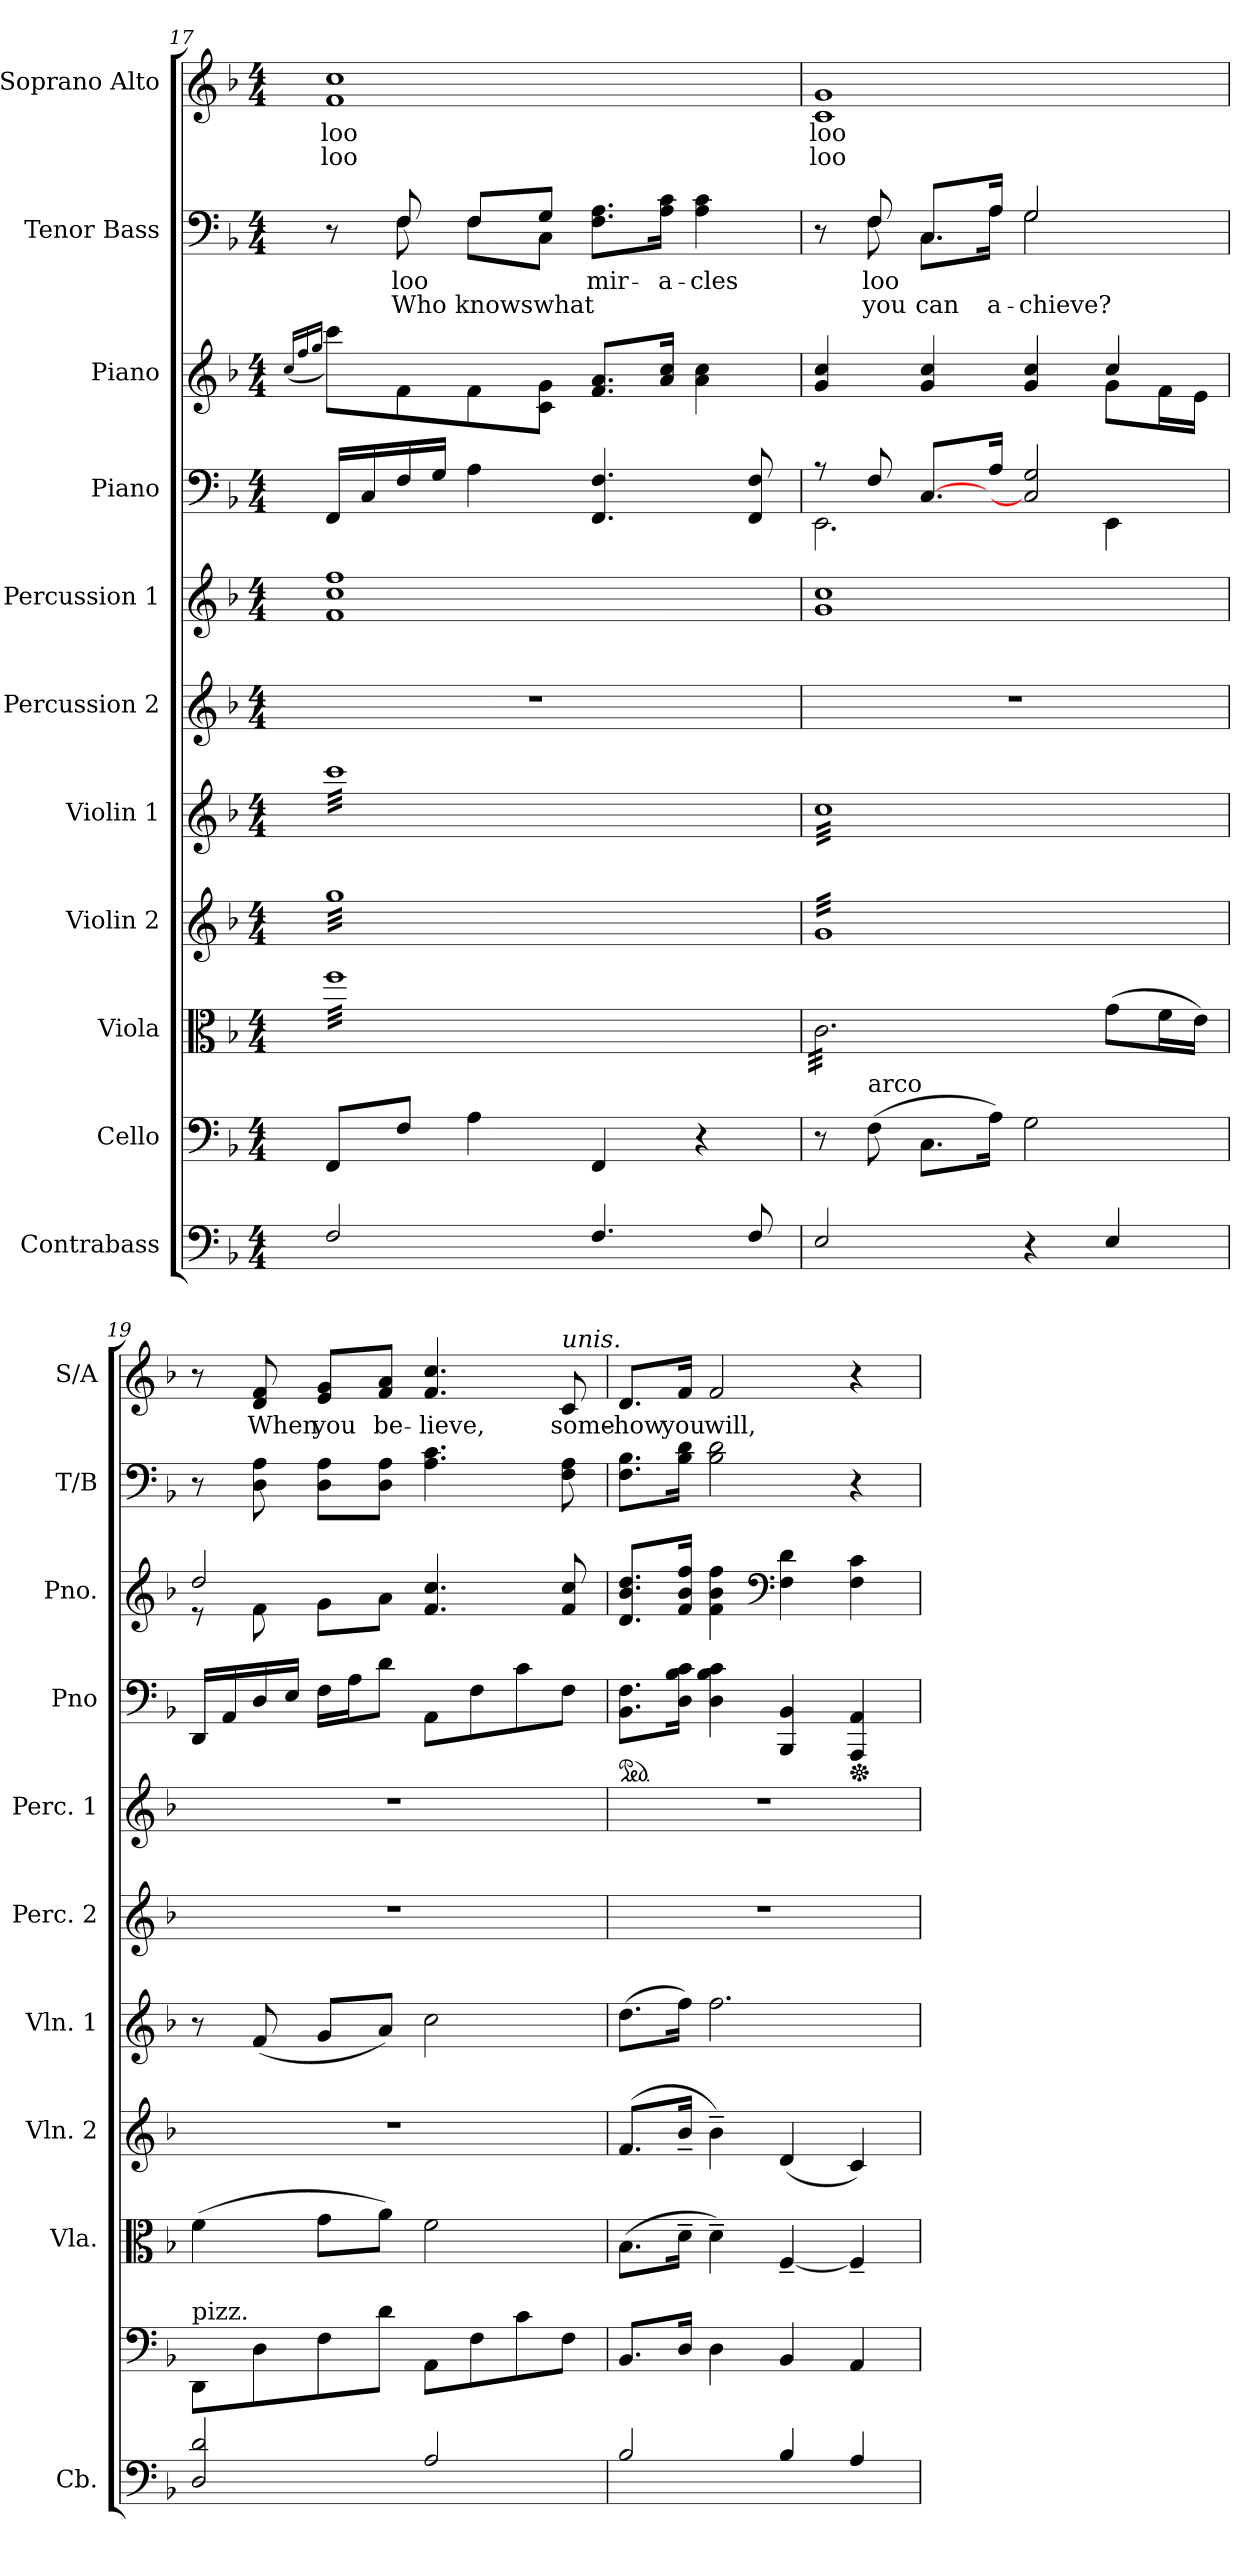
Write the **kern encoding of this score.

**kern	**kern	**kern	**kern	**kern	**kern	**kern	**kern	**kern	**kern	**text	**text	**kern	**text	**text
*part11	*part10	*part9	*part8	*part7	*part6	*part5	*part4	*part3	*part2	*part2	*part2	*part1	*part1	*part1
*staff11	*staff10	*staff9	*staff8	*staff7	*staff6	*staff5	*staff4	*staff3	*staff2	*staff2	*staff2	*staff1	*staff1	*staff1
*I"Contrabass	*I"Cello	*I"Viola	*I"Violin 2	*I"Violin 1	*I"Percussion 2	*I"Percussion 1	*I"Piano	*I"Piano	*I"Tenor Bass	*	*	*I"Soprano Alto	*	*
*I'Cb.	*	*I'Vla.	*I'Vln. 2	*I'Vln. 1	*I'Perc. 2	*I'Perc. 1	*I'Pno	*I'Pno.	*I'T/B	*	*	*I'S/A	*	*
*clefF4	*clefF4	*clefC3	*clefG2	*clefG2	*clefG2	*clefG2	*clefF4	*clefG2	*clefF4	*	*	*clefG2	*	*
*ITrd7c12	*	*	*	*	*	*	*	*	*	*	*	*	*	*
*k[b-]	*k[b-]	*k[b-]	*k[b-]	*k[b-]	*k[b-]	*k[b-]	*k[b-]	*k[b-]	*k[b-]	*	*	*k[b-]	*	*
*M4/4	*M4/4	*M4/4	*M4/4	*M4/4	*M4/4	*M4/4	*M4/4	*M4/4	*M4/4	*	*	*M4/4	*	*
=17	=17	=17	=17	=17	=17	=17	=17	=17	=17	=17	=17	=17	=17	=17
.	.	.	.	.	.	.	.	(>16qcc/LL	.	.	.	.	.	.
.	.	.	.	.	.	.	.	16qff/	.	.	.	.	.	.
.	.	.	.	.	.	.	.	16qgg/JJ	.	.	.	.	.	.
*	*	*	*	*	*	*	*	*	*^	*	*	*	*	*
!	!	!	!	!	!	!	!	!	!	!	!	!	!	!LO:LY:a	!LO:LY:b
*	*	*tremolo	*	*	*	*	*	*	*	*	*	*	*	*	*
*	*	*	*tremolo	*	*	*	*	*	*	*	*	*	*	*	*
*	*	*	*	*tremolo	*	*	*	*	*	*	*	*	*	*	*
2FF/	8FF/L	32ffLLL	32ggLLL	32cccLLL	1r	1f 1cc 1ff	16FF/LL	8ccc\L)	8r	8ryy	.	.	1f 1cc	loo	loo
.	.	32ff	32gg	32ccc	.	.	.	.	.	.	.	.	.	.	.
.	.	32ff	32gg	32ccc	.	.	16C/	.	.	.	.	.	.	.	.
.	.	32ff	32gg	32ccc	.	.	.	.	.	.	.	.	.	.	.
!	!	!	!	!	!	!	!	!	!	!	!LO:LY:a	!LO:LY:b	!	!	!
.	8F/J	32ff	32gg	32ccc	.	.	16F/	8f\	8F/	8F\	loo	Who	.	.	.
.	.	32ff	32gg	32ccc	.	.	.	.	.	.	.	.	.	.	.
.	.	32ff	32gg	32ccc	.	.	16G/JJ	.	.	.	.	.	.	.	.
.	.	32ff	32gg	32ccc	.	.	.	.	.	.	.	.	.	.	.
!	!	!	!	!	!	!	!	!	!	!	!	!LO:LY:b	!	!	!
.	4A\	32ff	32gg	32ccc	.	.	4A\	8f\	8F/L	8F\L	.	knows	.	.	.
.	.	32ff	32gg	32ccc	.	.	.	.	.	.	.	.	.	.	.
.	.	32ff	32gg	32ccc	.	.	.	.	.	.	.	.	.	.	.
.	.	32ff	32gg	32ccc	.	.	.	.	.	.	.	.	.	.	.
!	!	!	!	!	!	!	!	!	!	!	!	!LO:LY:b	!	!	!
.	.	32ff	32gg	32ccc	.	.	.	8c\ 8g\J	8G/J	8C\J	.	what	.	.	.
.	.	32ff	32gg	32ccc	.	.	.	.	.	.	.	.	.	.	.
.	.	32ff	32gg	32ccc	.	.	.	.	.	.	.	.	.	.	.
.	.	32ff	32gg	32ccc	.	.	.	.	.	.	.	.	.	.	.
!	!	!	!	!	!	!	!	!	!	!	!LO:LY:b	!	!	!	!
4.FF/	4FF/	32ff	32gg	32ccc	.	.	4.FF/ 4.F/	8.f/ 8.a/L	2ryy	8.F\ 8.A\L	mir-	.	.	.	.
.	.	32ff	32gg	32ccc	.	.	.	.	.	.	.	.	.	.	.
.	.	32ff	32gg	32ccc	.	.	.	.	.	.	.	.	.	.	.
.	.	32ff	32gg	32ccc	.	.	.	.	.	.	.	.	.	.	.
.	.	32ff	32gg	32ccc	.	.	.	.	.	.	.	.	.	.	.
.	.	32ff	32gg	32ccc	.	.	.	.	.	.	.	.	.	.	.
!	!	!	!	!	!	!	!	!	!	!	!LO:LY:b	!	!	!	!
.	.	32ff	32gg	32ccc	.	.	.	16a/ 16cc/Jk	.	16A\ 16c\Jk	-a-	.	.	.	.
.	.	32ff	32gg	32ccc	.	.	.	.	.	.	.	.	.	.	.
!	!	!	!	!	!	!	!	!	!	!	!LO:LY:b	!	!	!	!
.	4r	32ff	32gg	32ccc	.	.	.	4a\ 4cc\	.	4A\ 4c\	-cles	.	.	.	.
.	.	32ff	32gg	32ccc	.	.	.	.	.	.	.	.	.	.	.
.	.	32ff	32gg	32ccc	.	.	.	.	.	.	.	.	.	.	.
.	.	32ff	32gg	32ccc	.	.	.	.	.	.	.	.	.	.	.
8FF/	.	32ff	32gg	32ccc	.	.	8FF/ 8F/	.	.	.	.	.	.	.	.
.	.	32ff	32gg	32ccc	.	.	.	.	.	.	.	.	.	.	.
.	.	32ff	32gg	32ccc	.	.	.	.	.	.	.	.	.	.	.
.	.	32ffJJJ	32ggJJJ	32cccJJJ	.	.	.	.	.	.	.	.	.	.	.
=18	=18	=18	=18	=18	=18	=18	=18	=18	=18	=18	=18	=18	=18	=18	=18
*	*	*	*	*	*	*	*^	*^	*	*	*	*	*	*	*
!	!	!	!	!	!	!	!	!	!	!	!	!	!	!	!	!LO:LY:a	!LO:LY:b
2EE/	8r	32c\LLL	32gLLL	32ccLLL	1r	1g 1cc	8r	2.EE\	4g/ 4cc/	2.ryy	8r	8ryy	.	.	1c 1g	loo	loo
.	.	32c\	32g	32cc	.	.	.	.	.	.	.	.	.	.	.	.	.
.	.	32c\	32g	32cc	.	.	.	.	.	.	.	.	.	.	.	.	.
.	.	32c\	32g	32cc	.	.	.	.	.	.	.	.	.	.	.	.	.
!	!LO:TX:a:t=arco	!	!	!	!	!	!	!	!	!	!	!	!	!	!	!	!
!	!	!	!	!	!	!	!	!	!	!	!	!	!LO:LY:a	!LO:LY:b	!	!	!
.	(8F\	32c\	32g	32cc	.	.	8F/	.	.	.	8F/	8F\	loo	you	.	.	.
.	.	32c\	32g	32cc	.	.	.	.	.	.	.	.	.	.	.	.	.
.	.	32c\	32g	32cc	.	.	.	.	.	.	.	.	.	.	.	.	.
.	.	32c\	32g	32cc	.	.	.	.	.	.	.	.	.	.	.	.	.
!	!	!	!	!	!	!	!	!	!	!	!	!	!	!LO:LY:b	!	!	!
.	8.C\L	32c\	32g	32cc	.	.	[8.C/L	.	4g/ 4cc/	.	8.C/L	8.C\L	.	can	.	.	.
.	.	32c\	32g	32cc	.	.	.	.	.	.	.	.	.	.	.	.	.
.	.	32c\	32g	32cc	.	.	.	.	.	.	.	.	.	.	.	.	.
.	.	32c\	32g	32cc	.	.	.	.	.	.	.	.	.	.	.	.	.
.	.	32c\	32g	32cc	.	.	.	.	.	.	.	.	.	.	.	.	.
.	.	32c\	32g	32cc	.	.	.	.	.	.	.	.	.	.	.	.	.
!	!	!	!	!	!	!	!	!	!	!	!	!	!	!LO:LY:b	!	!	!
.	16A\Jk)	32c\	32g	32cc	.	.	16A/Jk	.	.	.	16A/Jk	16A\Jk	.	a-	.	.	.
.	.	32c\	32g	32cc	.	.	.	.	.	.	.	.	.	.	.	.	.
!	!	!	!	!	!	!	!	!	!	!	!	!	!	!LO:LY:b	!	!	!
4r	2G\	32c\	32g	32cc	.	.	2C/] 2G/	.	4g/ 4cc/	.	2G/	2G\	.	-chieve?	.	.	.
.	.	32c\	32g	32cc	.	.	.	.	.	.	.	.	.	.	.	.	.
.	.	32c\	32g	32cc	.	.	.	.	.	.	.	.	.	.	.	.	.
.	.	32c\	32g	32cc	.	.	.	.	.	.	.	.	.	.	.	.	.
.	.	32c\	32g	32cc	.	.	.	.	.	.	.	.	.	.	.	.	.
.	.	32c\	32g	32cc	.	.	.	.	.	.	.	.	.	.	.	.	.
.	.	32c\	32g	32cc	.	.	.	.	.	.	.	.	.	.	.	.	.
.	.	32c\JJJ	32g	32cc	.	.	.	.	.	.	.	.	.	.	.	.	.
*	*	*Xtremolo	*	*	*	*	*	*	*	*	*	*	*	*	*	*	*
4EE/	.	(8g\L	32g	32cc	.	.	.	4EE\	4cc/	8g\L	.	.	.	.	.	.	.
.	.	.	32g	32cc	.	.	.	.	.	.	.	.	.	.	.	.	.
.	.	.	32g	32cc	.	.	.	.	.	.	.	.	.	.	.	.	.
.	.	.	32g	32cc	.	.	.	.	.	.	.	.	.	.	.	.	.
.	.	16f\L	32g	32cc	.	.	.	.	.	16f\L	.	.	.	.	.	.	.
.	.	.	32g	32cc	.	.	.	.	.	.	.	.	.	.	.	.	.
.	.	16e\JJ)	32g	32cc	.	.	.	.	.	16e\JJ	.	.	.	.	.	.	.
.	.	.	32gJJJ	32ccJJJ	.	.	.	.	.	.	.	.	.	.	.	.	.
*	*	*	*	*Xtremolo	*	*	*	*	*	*	*	*	*	*	*	*	*
*	*	*	*Xtremolo	*	*	*	*	*	*	*	*	*	*	*	*	*	*
*	*	*	*	*	*	*	*v	*v	*	*	*v	*v	*	*	*	*	*
!!LO:PB:g=z
=19	=19	=19	=19	=19	=19	=19	=19	=19	=19	=19	=19	=19	=19	=19	=19
!	!LO:TX:a:t=pizz.	!	!	!	!	!	!	!	!	!	!	!	!	!	!
2DD/ 2D/	8DD\L	(4f\	1r	8r	1r	1r	16DD/LL	2dd/	8r	8r	.	.	8r	.	.
.	.	.	.	.	.	.	16AA/	.	.	.	.	.	.	.	.
!	!	!	!	!	!	!	!	!	!	!	!	!	!	!LO:LY:b	!
.	8D\	.	.	(8f/	.	.	16D/	.	8f\	8D\ 8A\	.	.	8d/ 8f/	When	.
.	.	.	.	.	.	.	16E/JJ	.	.	.	.	.	.	.	.
!	!	!	!	!	!	!	!	!	!	!	!	!	!	!LO:LY:b	!
.	8F\	8g\L	.	8g/L	.	.	16F\LL	.	8g\L	8D\ 8A\L	.	.	8e/ 8g/L	you	.
.	.	.	.	.	.	.	16A\J	.	.	.	.	.	.	.	.
!	!	!	!	!	!	!	!	!	!	!	!	!	!	!LO:LY:b	!
.	8d\J	8a\J)	.	8a/J)	.	.	8d\J	.	8a\J	8D\ 8A\J	.	.	8f/ 8a/J	be-	.
!	!	!	!	!	!	!	!	!	!	!	!	!	!	!LO:LY:b	!
2AA/	8AA\L	2f\	.	2cc\	.	.	8AA\L	4.f/ 4.cc/	2ryy	4.A\ 4.c\	.	.	4.f/ 4.cc/	-lieve,	.
.	8F\	.	.	.	.	.	8F\	.	.	.	.	.	.	.	.
.	8c\	.	.	.	.	.	8c\	.	.	.	.	.	.	.	.
!	!	!	!	!	!	!	!	!	!	!	!	!	!LO:TX:a:i:t=unis.	!	!
!	!	!	!	!	!	!	!	!	!	!	!	!	!	!LO:LY:b	!
.	8F\J	.	.	.	.	.	8F\J	8f/ 8cc/	.	8F\ 8A\	.	.	8c/	some-	.
*	*	*	*	*	*	*	*	*v	*v	*	*	*	*	*	*
=20	=20	=20	=20	=20	=20	=20	=20	=20	=20	=20	=20	=20	=20	=20
*	*	*	*	*	*	*	*ped	*	*	*	*	*	*	*
!	!	!	!	!	!	!	!	!	!	!	!	!	!LO:LY:b	!
2BB-/	8.BB-/L	(8.B-\L	(8.f/L	(8.dd\L	1r	1r	8.BB-\ 8.F\L	8.d/ 8.b-/ 8.dd/L	8.F\ 8.B-\L	.	.	8.d/L	-how	.
!	!	!	!	!	!	!	!	!	!	!	!	!	!LO:LY:b	!
.	16D/Jk	16d~\Jk	16b-~/Jk	16ff\Jk)	.	.	16D\ 16B-\ 16c\Jk	16f/ 16b-/ 16ff/Jk	16B-\ 16d\Jk	.	.	16f/Jk	you	.
!	!	!	!	!	!	!	!	!	!	!	!	!	!LO:LY:b	!
.	4D\	4d~\)	4b-~\)	2.ff\	.	.	4D\ 4B-\ 4c\	4f\ 4b-\ 4ff\	2B-\ 2d\	.	.	2f/	will,	.
*	*	*	*	*	*	*	*	*clefF4	*	*	*	*	*	*
4BB-/	4BB-/	[4F~/	(4d/	.	.	.	4BBB-/ 4BB-/	4F\ 4d\	.	.	.	.	.	.
*	*	*	*	*	*	*	*Xped	*	*	*	*	*	*	*
4AA/	4AA/	4F~/]	4c/)	.	.	.	4AAA/ 4AA/	4F\ 4c\	4r	.	.	4r	.	.
=	=	=	=	=	=	=	=	=	=	=	=	=	=	=
*-	*-	*-	*-	*-	*-	*-	*-	*-	*-	*-	*-	*-	*-	*-
